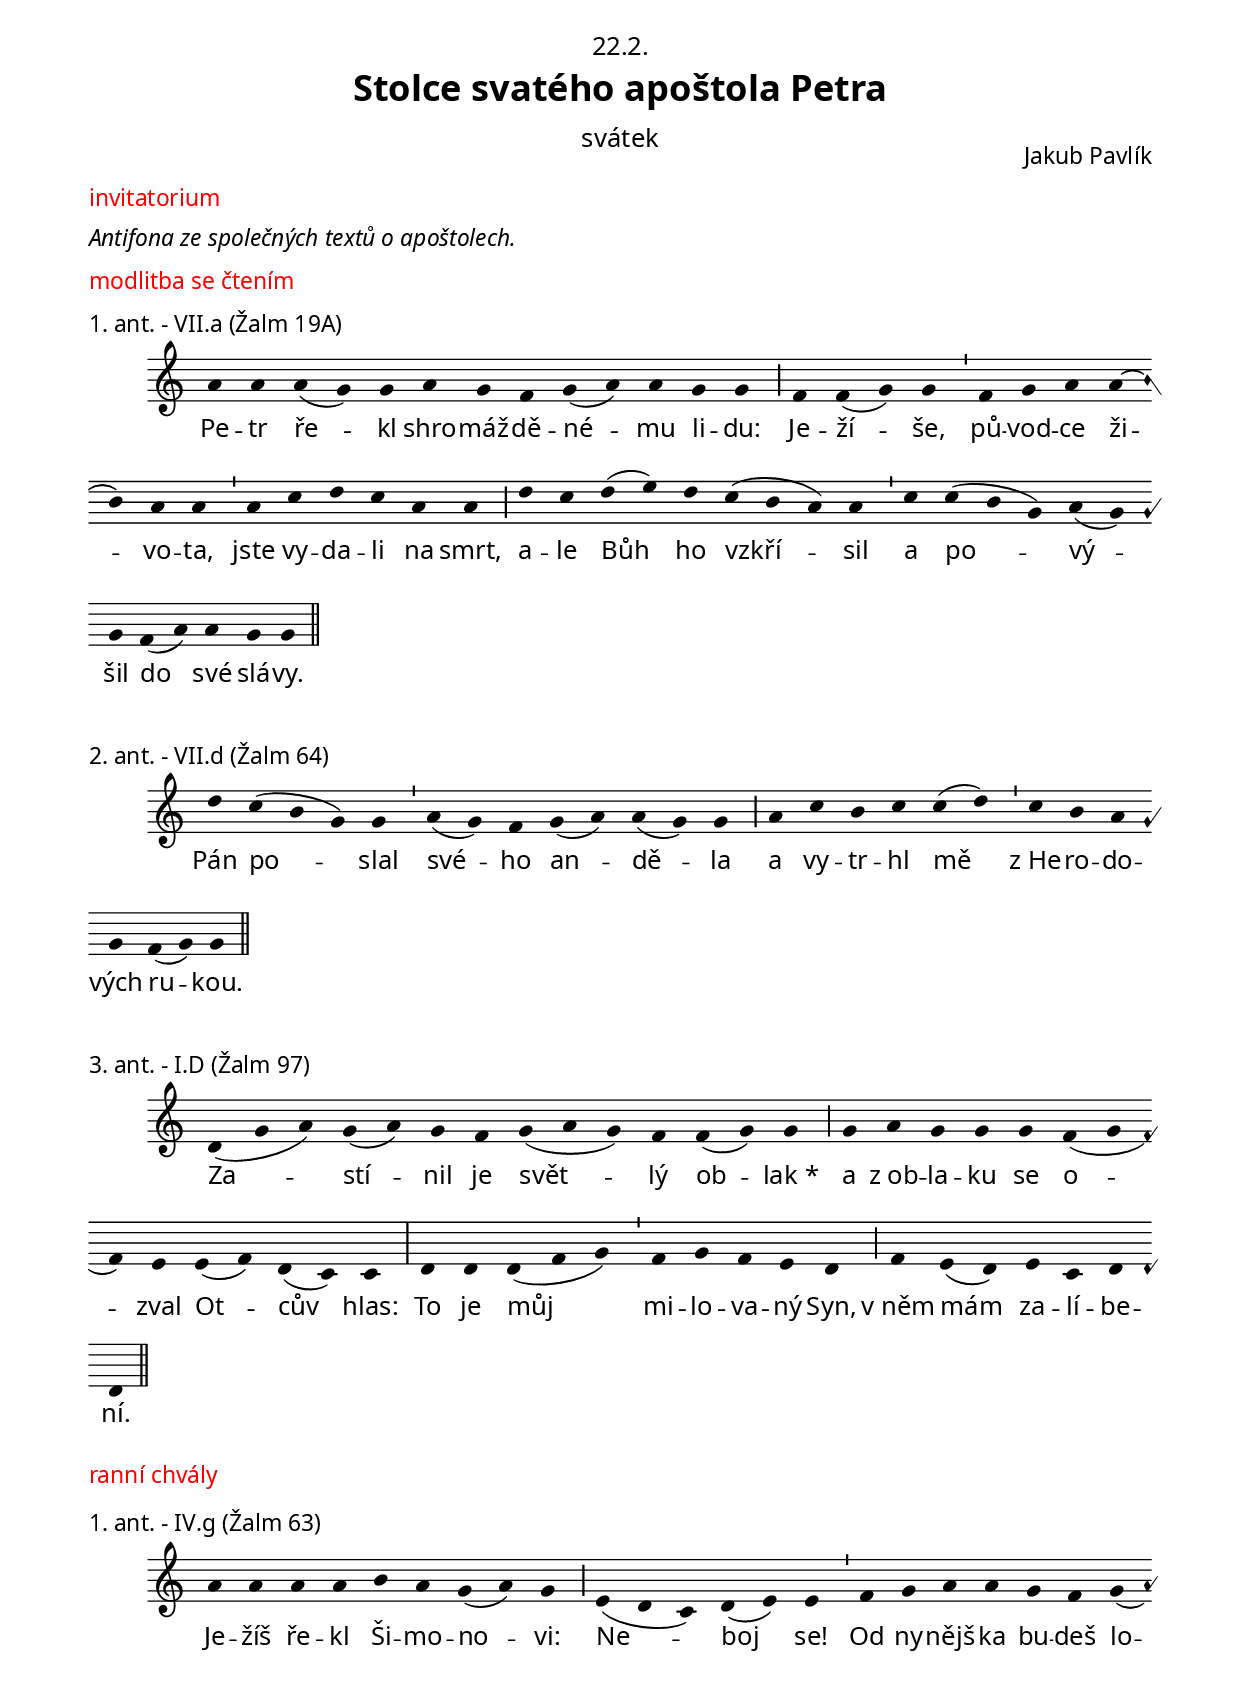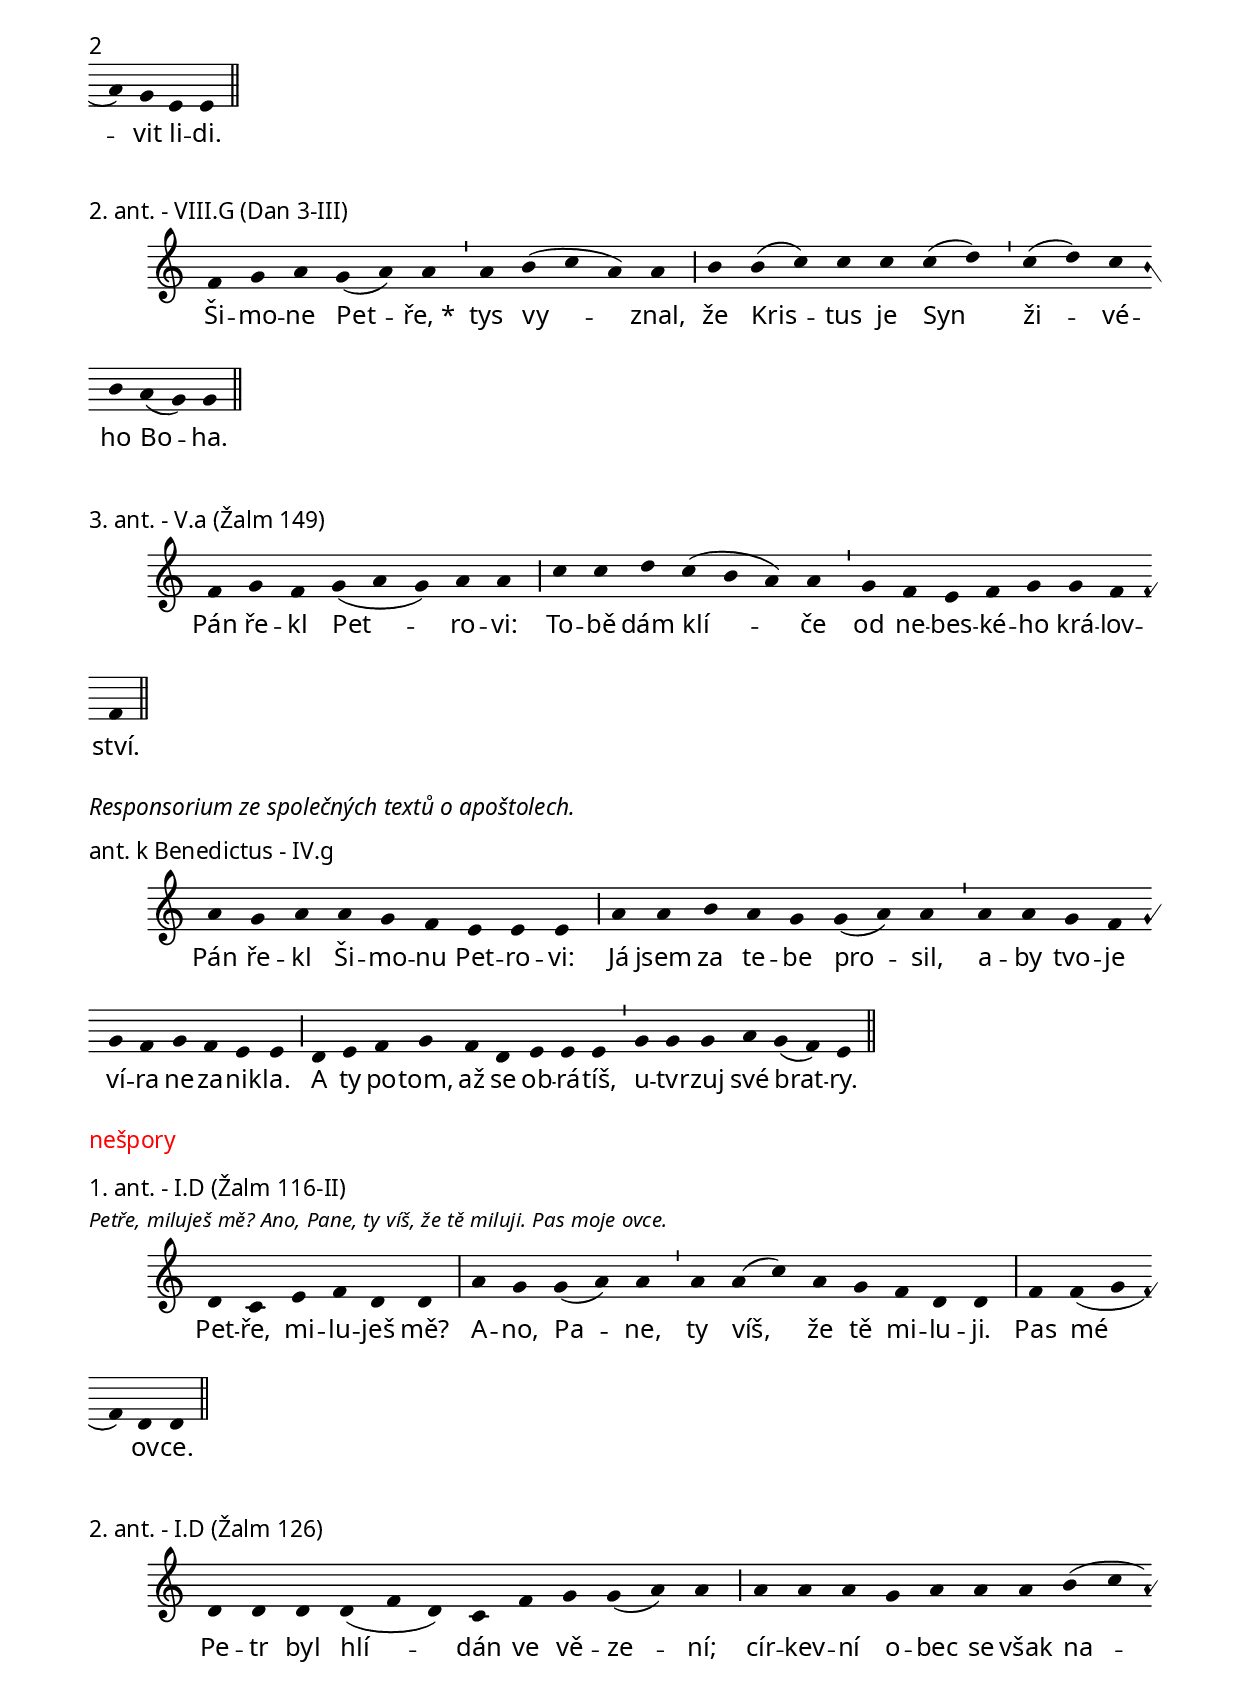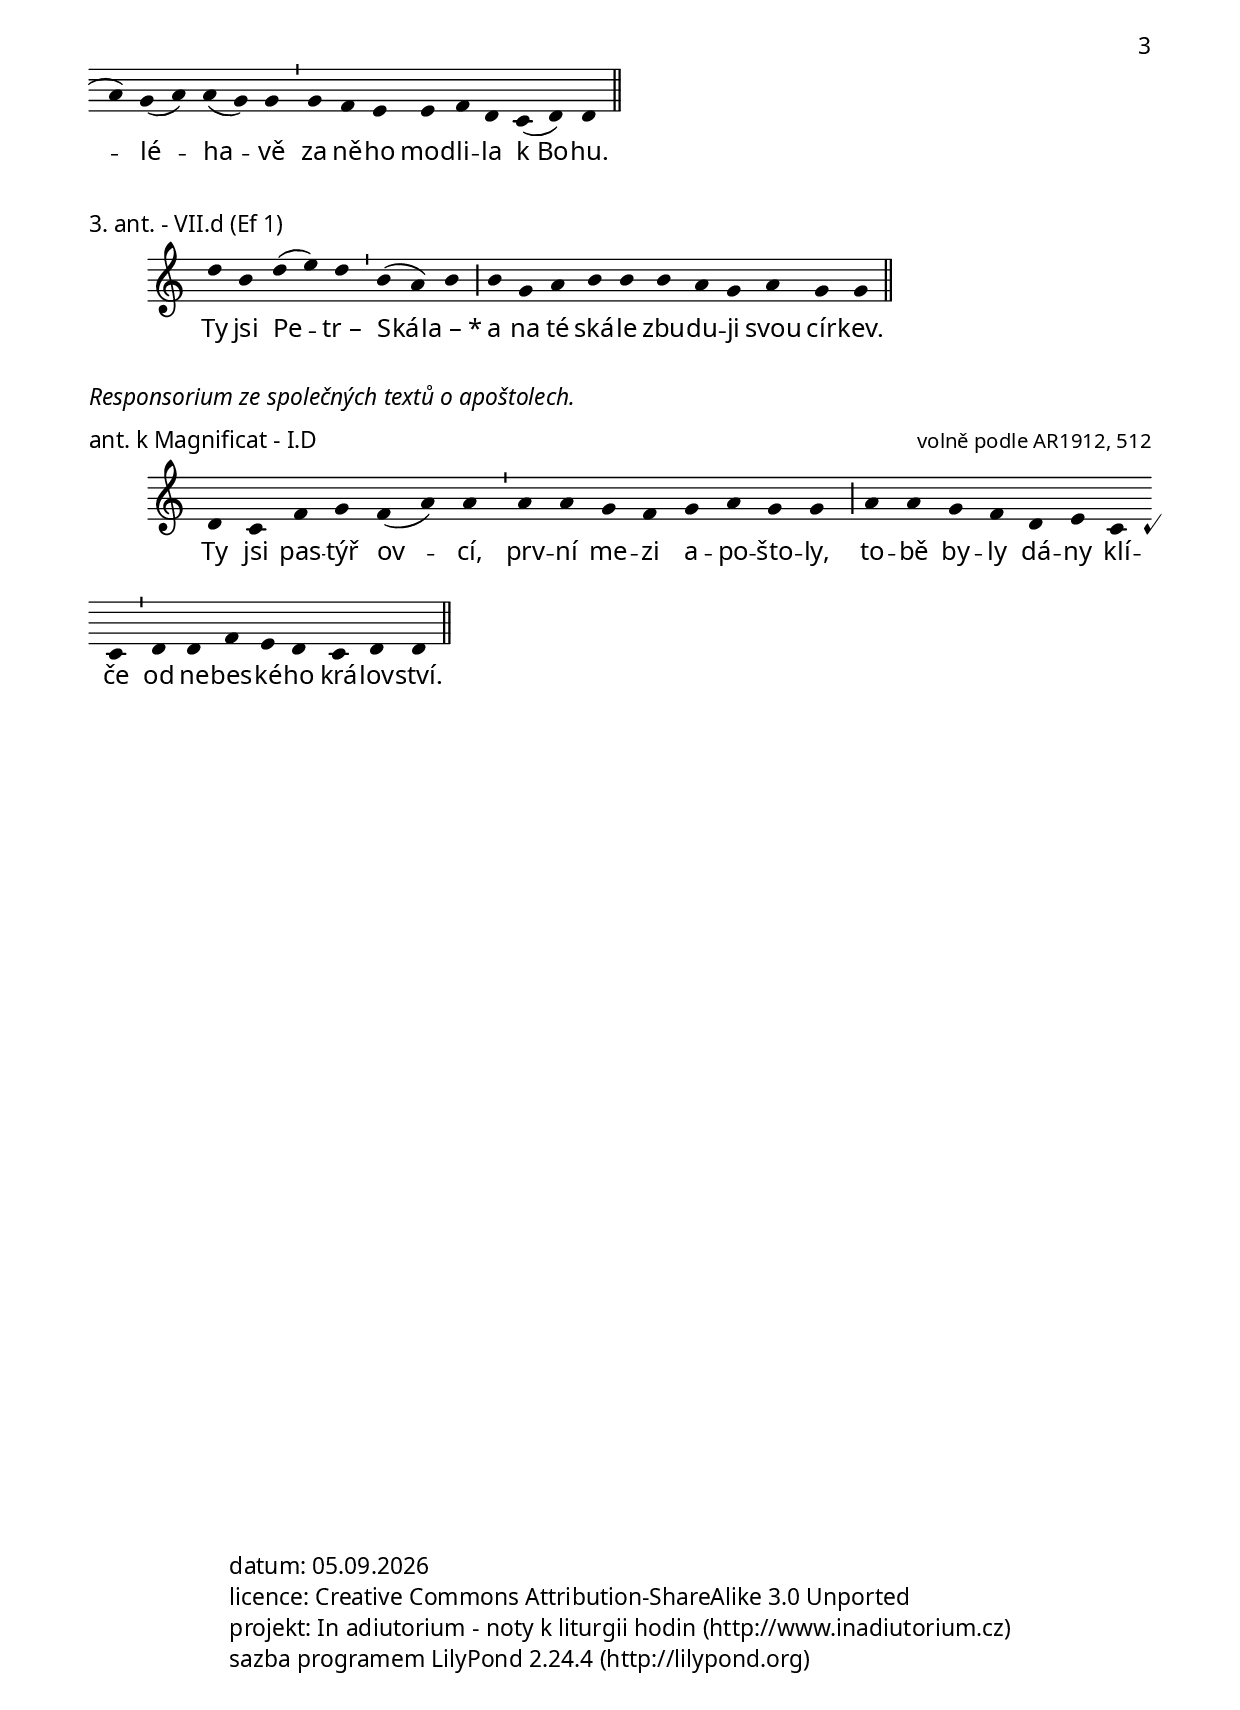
\version "2.16.0"

\include "../spolecne.ly"
\include "../dilyresponsorii.ly"

\header {
  title = \markup\titleSvatek
            "Stolce svatého apoštola Petra"
            svátek
            22.2.
  composer = "Jakub Pavlík"
}

\markup {\nadpisHodinka {"invitatorium"}}

\markup\italic{Antifona ze společných textů o apoštolech.}

\markup {\nadpisHodinka {"modlitba se čtením"}}

\score {
  \relative c'' {
    \choralniRezim
    a4 a a( g) g a g f g( a) a g g \barMaior
    f f( g) g \barMin f g a a( b) a a \barMin
    a c d c a a \barMaior
    d c d( e) d c( b a) a \barMin
    c c( b g) a( g) g f( a) a g g \barFinalis
  }
  \addlyrics {
    Pe -- tr ře -- kl shro -- máž -- dě -- né -- mu li -- du:
    Je -- ží -- še, pů -- vod -- ce ži -- vo -- ta,
    jste vy -- da -- li na smrt,
    a -- le Bůh ho vzkří -- sil
    a po -- vý -- šil do své slá -- vy.
  }
  \header {
    quid = "1. ant."
    modus = "VII"
    differentia = "a"
    psalmus = "Žalm 19A"
    id = "mc-a1"
    piece = \markup {\sestavTitulek}
  }
}

% Po uvaze a pokusu nebyla jako zaklad pouzita antifona
% z oficia sv. Vavrince s podobne zacinajicim textem,
% protoze jeji bohata melodie se nezda byt s takto kratkym textem
% dobre smiritelna.
\score {
  \relative c'' {
    \choralniRezim
    d4 c( b g) g \barMin a( g) f g( a) a( g) g \barMaior
    a c b c c( d) \barMin c b a g f( g) g \barFinalis
  }
  \addlyrics {
    Pán po -- slal své -- ho an -- dě -- la
    a vy -- tr -- hl mě z_He -- ro -- do -- vých ru -- kou.
  }
  \header {
    quid = "2. ant."
    modus = "VII"
    differentia = "d"
    psalmus = "Žalm 64"
    id = "mc-a2"
    piece = \markup {\sestavTitulek}
  }
}

\score {
  \relative c' {
    \choralniRezim
    d4( g a) g( a) g f g( a g) f f( g) g \barMaior
    g a g g g f( g f) e e( f) d( c) c \barMax
    d d d( f g) \barMin f g f e d \barMaior
    f e( d) e c d d \barFinalis
  }
  \addlyrics {
    Za -- stí -- nil je svět -- lý ob -- lak_*
    a z_ob -- la -- ku se o -- zval Ot -- cův hlas:
    To je můj mi -- lo -- va -- ný Syn,
    v_něm mám za -- lí -- be -- ní.
  }
  \header {
    quid = "3. ant."
    modus = "I"
    differentia = "D"
    psalmus = "Žalm 97"
    id = "mc-a3"
    fial = "sanktoral/0806promenenipane.ly#2ne-a2"
    piece = \markup {\sestavTitulek}
  }
}

\markup {\nadpisHodinka {"ranní chvály"}}

\score {
  \relative c'' {
    \choralniRezim
    a4 a a a b a g( a) g \barMaior
    e( d c) d( e) e \barMin
    f g a a g f g( a) g e e \barFinalis
  }
  \addlyrics {
    Je -- žíš ře -- kl Ši -- mo -- no -- vi:
    Ne -- boj se!
    Od ny -- nějš -- ka bu -- deš lo -- vit li -- di.
  }
  \header {
    quid = "1. ant."
    modus = "IV"
    differentia = "g"
    psalmus = "Žalm 63"
    fial = "fial://antifony/mezidobi_nedeleC_02_10.ly#ne5c-ne2-mag"
    id = "rch-a1"
    piece = \markup {\sestavTitulek}
  }
}

\score {
  \relative c' {
    \choralniRezim
    f4 g a g( a) a \barMin
    a b( c a) a \barMaior b b( c) c c c( d) \barMin c( d) c b a( g) g \barFinalis
  }
  \addlyrics {
    Ši -- mo -- ne Pet -- ře,_*
    tys vy -- znal, že Kris -- tus je Syn ži -- vé -- ho Bo -- ha.
  }
  \header {
    quid = "2. ant."
    modus = "VIII"
    differentia = "G"
    psalmus = "Dan 3-III"
    fial = "fial://sanktoral/0629petraapavla.ly#1ne-a1"
    id = "rch-a2"
    piece = \markup {\sestavTitulek}
  }
}

\score {
  \relative c' {
    \choralniRezim
    f4 g f g( a g) a a \barMaior
    c c d c( b a) a \barMin
    g f e f g g f f \barFinalis
  }
  \addlyrics {
    Pán ře -- kl Pet -- ro -- vi:
    To -- bě dám klí -- če
    od ne -- bes -- ké -- ho krá -- lov -- ství.
  }
  \header {
    quid = "3. ant."
    modus = "V"
    differentia = "a"
    psalmus = "Žalm 149"
    id = "rch-a3"
    piece = \markup {\sestavTitulek}
  }
}

\markup\italic{Responsorium ze společných textů o apoštolech.}

\score {
  \relative c'' {
    \choralniRezim
    a4 g a a g f e e e \barMaior
    a a b a g g( a) a \barMin
    a a g f g f g f e e \barMaior
    d e f g f d e e e \barMin
    g g g a g( f) e \barFinalis
  }
  \addlyrics {
    Pán ře -- kl Ši -- mo -- nu Pet -- ro -- vi:
    Já jsem za te -- be pro -- sil,
    a -- by tvo -- je ví -- ra ne -- za -- nik -- la.
    A ty po -- tom,  až se ob -- rá -- tíš,
    u -- tvr -- zuj své brat -- ry.
  }
  \header {
    quid = "ant. k Benedictus"
    modus = "IV"
    differentia = "g"
    psalmus = ""
    id = "rch-aben"
    fons = "kousek z: Petra a Pavla, 2. nesp., 1. a."
    piece = \markup {\sestavTitulekBezZalmu}
  }
}

\markup {\nadpisHodinka {"nešpory"}}

\score {
  \relative c' {
    \choralniRezim
    d4 c e f d d \barMax
    a' g g( a) a \barMin a a( c) a g f d d \barMax
    f f( g f) d d \barFinalis
  }
  \addlyrics {
    Pet -- ře, mi -- lu -- ješ mě?
    A -- no, Pa -- ne, ty víš, že tě mi -- lu -- ji.
    Pas mé ov -- ce.
  }
  \header {
    textus_approbatus = "Petře, miluješ mě?
    Ano, Pane, ty víš, že tě miluji.
    Pas moje ovce."
    quid = "1. ant."
    modus = "I"
    differentia = "D"
    psalmus = "Žalm 116-II"
    id = "ne-a1"
    piece = \markup {\sestavTitulek}
  }
}

\score {
  \relative c' {
    \choralniRezim
    d4 d d d( f d) c f g g( a) a \barMaior
    a a a g a a a b( c a) g( a) a( g) g \barMin
    g f e e f d c( d) d \barFinalis
  }
  \addlyrics {
    Pe -- tr byl hlí -- dán ve vě -- ze -- ní;
    cír -- kev -- ní o -- bec se však na -- lé -- ha -- vě
    za ně -- ho mod -- li -- la k_Bo -- hu.
  }
  \header {
    quid = "2. ant."
    modus = "I"
    differentia = "D"
    psalmus = "Žalm 126"
    id = "ne-a2"
    piece = \markup {\sestavTitulek}
  }
}

\score {
  \relative c'' {
    \choralniRezim
    d4 b d( e) d \barMin
    b( a) b \barMaior
    b g a b b b a g a g g \barFinalis
  }
  \addlyrics {
    Ty jsi Pe -- tr_–
    Ská -- la_–_*
    a na té ská -- le zbu -- du -- ji svou cír -- kev.
  }
  \header {
    quid = "3. ant."
    modus = "VII"
    differentia = "d"
    psalmus = "Ef 1"
    fial = "fial://sanktoral/0629petraapavla.ly#1ne-a2"
    id = "ne-a3"
    piece = \markup {\sestavTitulek}
  }
}

\markup\italic{Responsorium ze společných textů o apoštolech.}

\score {
  \relative c' {
    \choralniRezim
    d4 c f g f( a) a \barMin
    a a g f g a g g \barMaior
    a a g f d e c c \barMin
    d d f e d c d d \barFinalis
  }
  \addlyrics {
    Ty jsi pas -- týř ov -- cí,
    prv -- ní me -- zi a -- po -- što -- ly,
    to -- bě by -- ly dá -- ny klí -- če
    od ne -- bes -- ké -- ho krá -- lov -- ství.
  }
  \header {
    fons_externus = "volně podle AR1912, 512"
    quid = "ant. k Magnificat"
    modus = "I"
    differentia = "D"
    psalmus = ""
    id = "ne-amag"
    piece = \markup {\sestavTitulekBezZalmu}
  }
}